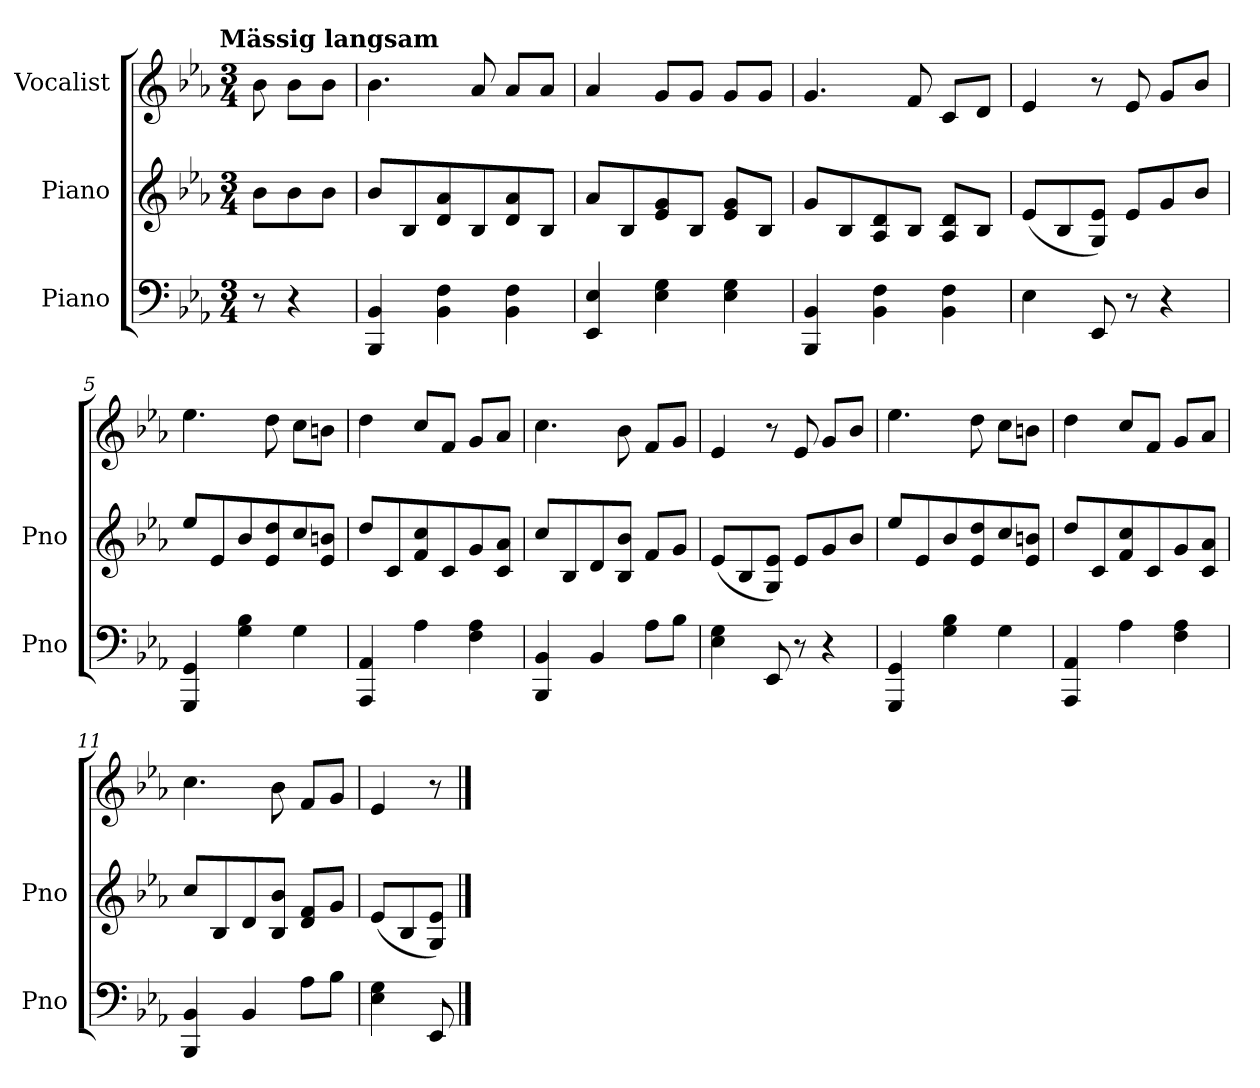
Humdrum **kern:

**kern	**kern	**kern
*part3	*part2	*part1
*staff3	*staff2	*staff1
*I"Piano	*I"Piano	*I"Vocalist
*I'Pno	*I'Pno	*
*clefF4	*clefG2	*clefG2
*k[b-e-a-]	*k[b-e-a-]	*k[b-e-a-]
*E-:	*E-:	*E-:
!!LO:TX:omd:t=Mässig langsam
*M3/4	*M3/4	*M3/4
*MM88	*MM88	*MM88
=	=	=
8r	8b-L	8b-
4r	8b-	8b-\L
.	8b-J	8b-\J
=1	=1	=1
4BBB- 4BB-	8b-L	4.b-
.	8B-	.
4BB- 4F	8d 8a-	.
.	8B-	8a-
4BB- 4F	8d 8a-	8a-/L
.	8B-J	8a-/J
=2	=2	=2
4EE- 4E-	8a-L	4a-
.	8B-	.
4E- 4G	8e- 8g	8g/L
.	8B-J	8g/J
4E- 4G	8e- 8gL	8g/L
.	8B-J	8g/J
=3	=3	=3
4BBB- 4BB-	8gL	4.g
.	8B-	.
4BB- 4F	8A- 8d	.
.	8B-J	8f
4BB- 4F	8A- 8dL	8c/L
.	8B-J	8d/J
=4	=4	=4
4E-	(8e-L	4e-
.	8B-	.
8EE-	8G 8e-J)	8r
8r	8e-L	8e-
4r	8g	8g/L
.	8b-J	8b-/J
=5	=5	=5
4GGG 4GG	8ee-L	4.ee-
.	8e-	.
4G 4B-	8b-	.
.	8e- 8dd	8dd
4G	8cc	8cc\L
.	8e- 8bnJ	8bn\J
=6	=6	=6
4AAA- 4AA-	8ddL	4dd
.	8c	.
4A-	8f 8cc	8cc/L
.	8c	8f/J
4F 4A-	8g	8g/L
.	8c 8a-J	8a-/J
=7	=7	=7
4BBB- 4BB-	8ccL	4.cc
.	8B-	.
4BB-	8d	.
.	8B- 8b-J	8b-
8A-L	8fL	8f/L
8B-J	8gJ	8g/J
=8	=8	=8
4E- 4G	(8e-L	4e-
.	8B-	.
8EE-	8G 8e-J)	8r
8r	8e-L	8e-
4r	8g	8g/L
.	8b-J	8b-/J
=9	=9	=9
4GGG 4GG	8ee-L	4.ee-
.	8e-	.
4G 4B-	8b-	.
.	8e- 8dd	8dd
4G	8cc	8cc\L
.	8e- 8bnJ	8bn\J
=10	=10	=10
4AAA- 4AA-	8ddL	4dd
.	8c	.
4A-	8f 8cc	8cc/L
.	8c	8f/J
4F 4A-	8g	8g/L
.	8c 8a-J	8a-/J
=11	=11	=11
4BBB- 4BB-	8ccL	4.cc
.	8B-	.
4BB-	8d	.
.	8B- 8b-J	8b-
8A-L	8d 8fL	8f/L
8B-J	8gJ	8g/J
=12	=12	=12
4E- 4G	(8e-L	4e-
.	8B-	.
8EE-	8G 8e-J)	8r
==	==	==
*-	*-	*-
